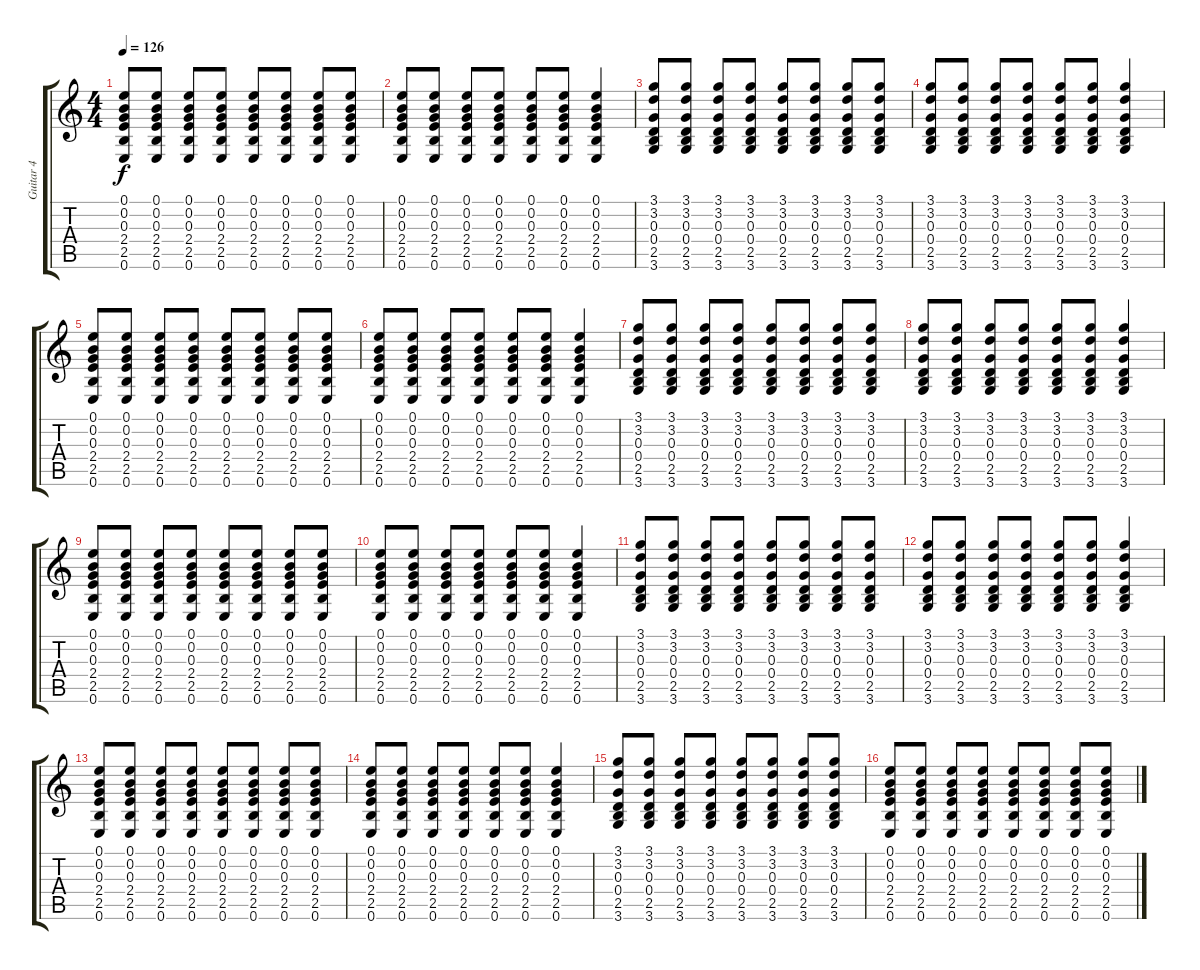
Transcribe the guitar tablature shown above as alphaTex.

\track ("Guitar 4" "Guitar 4") {instrument acousticguitarsteel}
\staff {score tabs}
\tuning (E4 B3 G3 D3 A2 E2) {hide}
\ts (4 4)
\tempo 126
\clef g2
\ks c
(0.1 0.2 0.3 2.4 2.5 0.6).8{dy f} (0.1 0.2 0.3 2.4 2.5 0.6).8 (0.1 0.2 0.3 2.4 2.5 0.6).8 (0.1 0.2 0.3 2.4 2.5 0.6).8 (0.1 0.2 0.3 2.4 2.5 0.6).8 (0.1 0.2 0.3 2.4 2.5 0.6).8 (0.1 0.2 0.3 2.4 2.5 0.6).8 (0.1 0.2 0.3 2.4 2.5 0.6).8 |
(0.1 0.2 0.3 2.4 2.5 0.6).8 (0.1 0.2 0.3 2.4 2.5 0.6).8 (0.1 0.2 0.3 2.4 2.5 0.6).8 (0.1 0.2 0.3 2.4 2.5 0.6).8 (0.1 0.2 0.3 2.4 2.5 0.6).8 (0.1 0.2 0.3 2.4 2.5 0.6).8 (0.1 0.2 0.3 2.4 2.5 0.6).4 |
(3.1 3.2 0.3 0.4 2.5 3.6).8 (3.1 3.2 0.3 0.4 2.5 3.6).8 (3.1 3.2 0.3 0.4 2.5 3.6).8 (3.1 3.2 0.3 0.4 2.5 3.6).8 (3.1 3.2 0.3 0.4 2.5 3.6).8 (3.1 3.2 0.3 0.4 2.5 3.6).8 (3.1 3.2 0.3 0.4 2.5 3.6).8 (3.1 3.2 0.3 0.4 2.5 3.6).8 |
(3.1 3.2 0.3 0.4 2.5 3.6).8 (3.1 3.2 0.3 0.4 2.5 3.6).8 (3.1 3.2 0.3 0.4 2.5 3.6).8 (3.1 3.2 0.3 0.4 2.5 3.6).8 (3.1 3.2 0.3 0.4 2.5 3.6).8 (3.1 3.2 0.3 0.4 2.5 3.6).8 (3.1 3.2 0.3 0.4 2.5 3.6).4 |
(0.1 0.2 0.3 2.4 2.5 0.6).8 (0.1 0.2 0.3 2.4 2.5 0.6).8 (0.1 0.2 0.3 2.4 2.5 0.6).8 (0.1 0.2 0.3 2.4 2.5 0.6).8 (0.1 0.2 0.3 2.4 2.5 0.6).8 (0.1 0.2 0.3 2.4 2.5 0.6).8 (0.1 0.2 0.3 2.4 2.5 0.6).8 (0.1 0.2 0.3 2.4 2.5 0.6).8 |
(0.1 0.2 0.3 2.4 2.5 0.6).8 (0.1 0.2 0.3 2.4 2.5 0.6).8 (0.1 0.2 0.3 2.4 2.5 0.6).8 (0.1 0.2 0.3 2.4 2.5 0.6).8 (0.1 0.2 0.3 2.4 2.5 0.6).8 (0.1 0.2 0.3 2.4 2.5 0.6).8 (0.1 0.2 0.3 2.4 2.5 0.6).4 |
(3.1 3.2 0.3 0.4 2.5 3.6).8 (3.1 3.2 0.3 0.4 2.5 3.6).8 (3.1 3.2 0.3 0.4 2.5 3.6).8 (3.1 3.2 0.3 0.4 2.5 3.6).8 (3.1 3.2 0.3 0.4 2.5 3.6).8 (3.1 3.2 0.3 0.4 2.5 3.6).8 (3.1 3.2 0.3 0.4 2.5 3.6).8 (3.1 3.2 0.3 0.4 2.5 3.6).8 |
(3.1 3.2 0.3 0.4 2.5 3.6).8 (3.1 3.2 0.3 0.4 2.5 3.6).8 (3.1 3.2 0.3 0.4 2.5 3.6).8 (3.1 3.2 0.3 0.4 2.5 3.6).8 (3.1 3.2 0.3 0.4 2.5 3.6).8 (3.1 3.2 0.3 0.4 2.5 3.6).8 (3.1 3.2 0.3 0.4 2.5 3.6).4 |
(0.1 0.2 0.3 2.4 2.5 0.6).8 (0.1 0.2 0.3 2.4 2.5 0.6).8 (0.1 0.2 0.3 2.4 2.5 0.6).8 (0.1 0.2 0.3 2.4 2.5 0.6).8 (0.1 0.2 0.3 2.4 2.5 0.6).8 (0.1 0.2 0.3 2.4 2.5 0.6).8 (0.1 0.2 0.3 2.4 2.5 0.6).8 (0.1 0.2 0.3 2.4 2.5 0.6).8 |
(0.1 0.2 0.3 2.4 2.5 0.6).8 (0.1 0.2 0.3 2.4 2.5 0.6).8 (0.1 0.2 0.3 2.4 2.5 0.6).8 (0.1 0.2 0.3 2.4 2.5 0.6).8 (0.1 0.2 0.3 2.4 2.5 0.6).8 (0.1 0.2 0.3 2.4 2.5 0.6).8 (0.1 0.2 0.3 2.4 2.5 0.6).4 |
(3.1 3.2 0.3 0.4 2.5 3.6).8 (3.1 3.2 0.3 0.4 2.5 3.6).8 (3.1 3.2 0.3 0.4 2.5 3.6).8 (3.1 3.2 0.3 0.4 2.5 3.6).8 (3.1 3.2 0.3 0.4 2.5 3.6).8 (3.1 3.2 0.3 0.4 2.5 3.6).8 (3.1 3.2 0.3 0.4 2.5 3.6).8 (3.1 3.2 0.3 0.4 2.5 3.6).8 |
(3.1 3.2 0.3 0.4 2.5 3.6).8 (3.1 3.2 0.3 0.4 2.5 3.6).8 (3.1 3.2 0.3 0.4 2.5 3.6).8 (3.1 3.2 0.3 0.4 2.5 3.6).8 (3.1 3.2 0.3 0.4 2.5 3.6).8 (3.1 3.2 0.3 0.4 2.5 3.6).8 (3.1 3.2 0.3 0.4 2.5 3.6).4 |
(0.1 0.2 0.3 2.4 2.5 0.6).8 (0.1 0.2 0.3 2.4 2.5 0.6).8 (0.1 0.2 0.3 2.4 2.5 0.6).8 (0.1 0.2 0.3 2.4 2.5 0.6).8 (0.1 0.2 0.3 2.4 2.5 0.6).8 (0.1 0.2 0.3 2.4 2.5 0.6).8 (0.1 0.2 0.3 2.4 2.5 0.6).8 (0.1 0.2 0.3 2.4 2.5 0.6).8 |
(0.1 0.2 0.3 2.4 2.5 0.6).8 (0.1 0.2 0.3 2.4 2.5 0.6).8 (0.1 0.2 0.3 2.4 2.5 0.6).8 (0.1 0.2 0.3 2.4 2.5 0.6).8 (0.1 0.2 0.3 2.4 2.5 0.6).8 (0.1 0.2 0.3 2.4 2.5 0.6).8 (0.1 0.2 0.3 2.4 2.5 0.6).4 |
(3.1 3.2 0.3 0.4 2.5 3.6).8 (3.1 3.2 0.3 0.4 2.5 3.6).8 (3.1 3.2 0.3 0.4 2.5 3.6).8 (3.1 3.2 0.3 0.4 2.5 3.6).8 (3.1 3.2 0.3 0.4 2.5 3.6).8 (3.1 3.2 0.3 0.4 2.5 3.6).8 (3.1 3.2 0.3 0.4 2.5 3.6).8 (3.1 3.2 0.3 0.4 2.5 3.6).8 |
(0.1 0.2 0.3 2.4 2.5 0.6).8 (0.1 0.2 0.3 2.4 2.5 0.6).8 (0.1 0.2 0.3 2.4 2.5 0.6).8 (0.1 0.2 0.3 2.4 2.5 0.6).8 (0.1 0.2 0.3 2.4 2.5 0.6).8 (0.1 0.2 0.3 2.4 2.5 0.6).8 (0.1 0.2 0.3 2.4 2.5 0.6).8 (0.1 0.2 0.3 2.4 2.5 0.6).8
